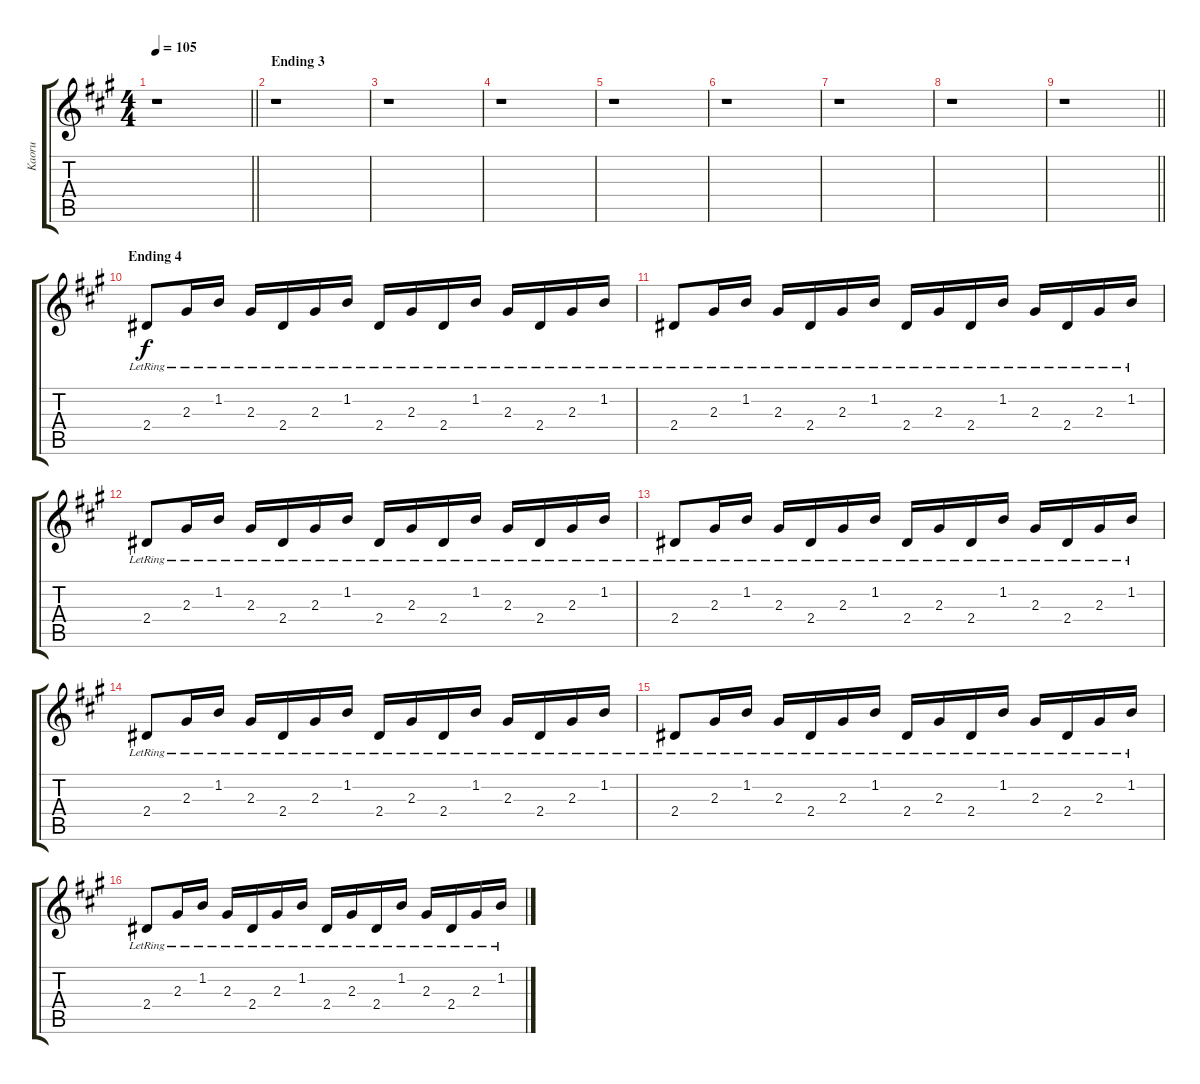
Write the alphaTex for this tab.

\track ("Kaoru" "Kaoru") {instrument acousticguitarsteel}
\staff {score tabs}
\tuning (Eb4 Bb3 Gb3 Db3 Ab2 Db2) {hide}
\ts (4 4)
\tempo 105
\clef g2
\barLineRight lightlight
\ks f#minor
r.1{dy f} |
\section ("" "Ending 3")
r.1 |
r.1 |
r.1 |
r.1 |
r.1 |
r.1 |
r.1 |
\barLineRight lightlight
r.1 |
\section ("" "Ending 4")
2.4{lr}.8 2.3{lr}.16 1.2{lr}.16 2.3{lr}.16 2.4{lr}.16 2.3{lr}.16 1.2{lr}.16 2.4{lr}.16 2.3{lr}.16 2.4{lr}.16 1.2{lr}.16 2.3{lr}.16 2.4{lr}.16 2.3{lr}.16 1.2{lr}.16 |
2.4{lr}.8 2.3{lr}.16 1.2{lr}.16 2.3{lr}.16 2.4{lr}.16 2.3{lr}.16 1.2{lr}.16 2.4{lr}.16 2.3{lr}.16 2.4{lr}.16 1.2{lr}.16 2.3{lr}.16 2.4{lr}.16 2.3{lr}.16 1.2{lr}.16 |
2.4{lr}.8 2.3{lr}.16 1.2{lr}.16 2.3{lr}.16 2.4{lr}.16 2.3{lr}.16 1.2{lr}.16 2.4{lr}.16 2.3{lr}.16 2.4{lr}.16 1.2{lr}.16 2.3{lr}.16 2.4{lr}.16 2.3{lr}.16 1.2{lr}.16 |
2.4{lr}.8 2.3{lr}.16 1.2{lr}.16 2.3{lr}.16 2.4{lr}.16 2.3{lr}.16 1.2{lr}.16 2.4{lr}.16 2.3{lr}.16 2.4{lr}.16 1.2{lr}.16 2.3{lr}.16 2.4{lr}.16 2.3{lr}.16 1.2{lr}.16 |
2.4{lr}.8 2.3{lr}.16 1.2{lr}.16 2.3{lr}.16 2.4{lr}.16 2.3{lr}.16 1.2{lr}.16 2.4{lr}.16 2.3{lr}.16 2.4{lr}.16 1.2{lr}.16 2.3{lr}.16 2.4{lr}.16 2.3{lr}.16 1.2{lr}.16 |
2.4{lr}.8 2.3{lr}.16 1.2{lr}.16 2.3{lr}.16 2.4{lr}.16 2.3{lr}.16 1.2{lr}.16 2.4{lr}.16 2.3{lr}.16 2.4{lr}.16 1.2{lr}.16 2.3{lr}.16 2.4{lr}.16 2.3{lr}.16 1.2{lr}.16 |
2.4{lr}.8 2.3{lr}.16 1.2{lr}.16 2.3{lr}.16 2.4{lr}.16 2.3{lr}.16 1.2{lr}.16 2.4{lr}.16 2.3{lr}.16 2.4{lr}.16 1.2{lr}.16 2.3{lr}.16 2.4{lr}.16 2.3{lr}.16 1.2{lr}.16
